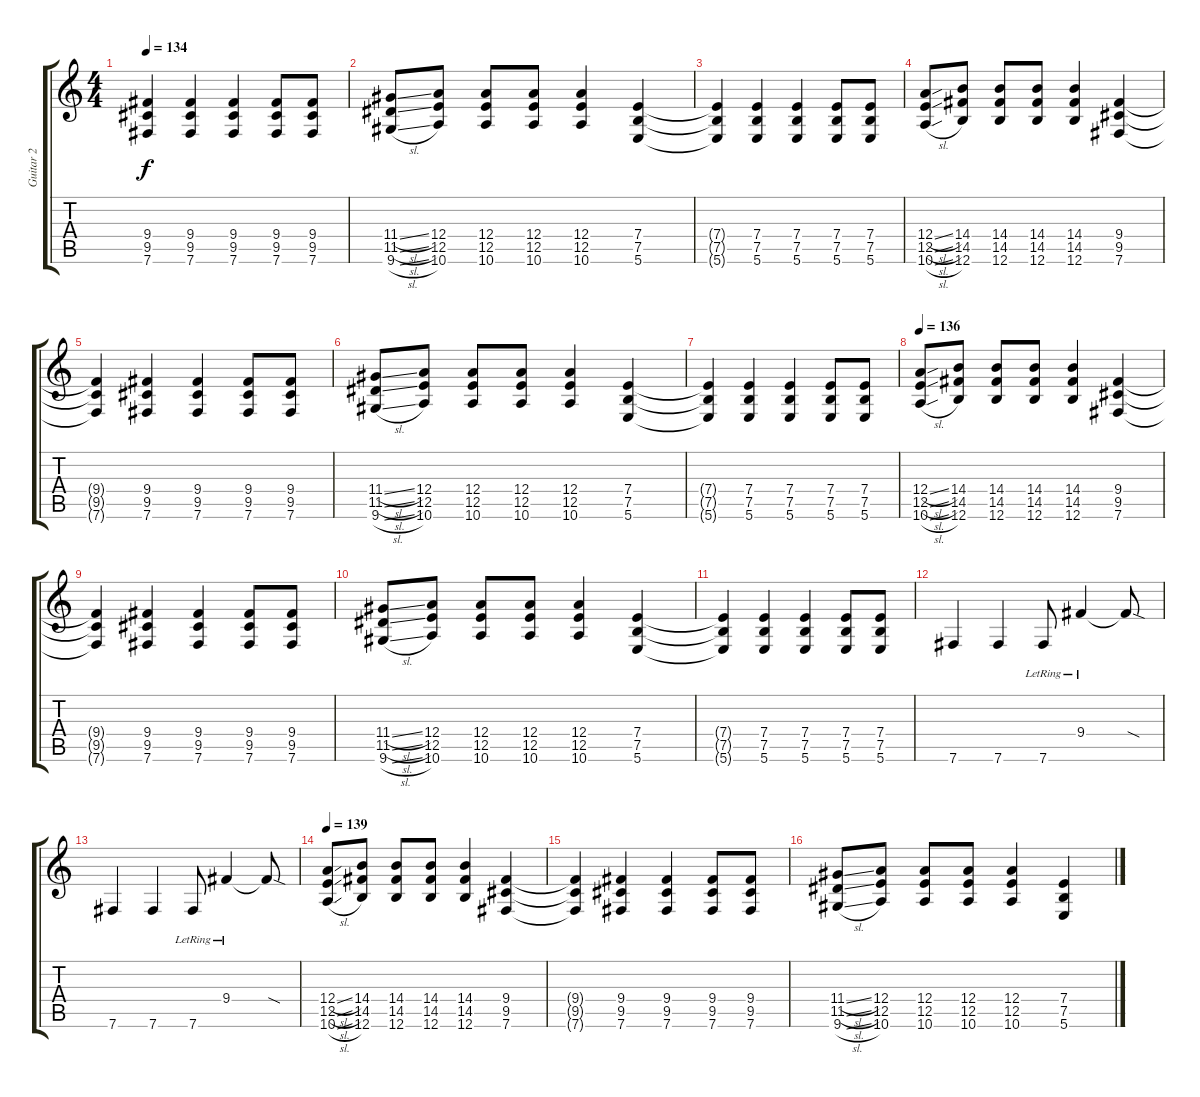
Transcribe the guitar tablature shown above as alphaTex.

\track ("Guitar 2" "Guitar 2") {instrument distortionguitar}
\staff {score tabs}
\tuning (B3 Gb3 D3 A2 E2 B1) {hide}
\ts (4 4)
\tempo 134
\clef g2
\ks c
(9.4{t} 9.5{t} 7.6{t}).4{dy f} (9.4 9.5 7.6).4 (9.4 9.5 7.6).4 (9.4 9.5 7.6).8 (9.4 9.5 7.6).8 |
(11.4{sl} 11.5{sl} 9.6{sl}).8 (12.4 12.5 10.6).8 (12.4 12.5 10.6).8 (12.4 12.5 10.6).8 (12.4 12.5 10.6).4 (7.4 7.5 5.6).4 |
(7.4{t} 7.5{t} 5.6{t}).4 (7.4 7.5 5.6).4 (7.4 7.5 5.6).4 (7.4 7.5 5.6).8 (7.4 7.5 5.6).8 |
(12.4{sl} 12.5{sl} 10.6{sl}).8 (14.4 14.5 12.6).8 (14.4 14.5 12.6).8 (14.4 14.5 12.6).8 (14.4 14.5 12.6).4 (9.4 9.5 7.6).4 |
(9.4{t} 9.5{t} 7.6{t}).4 (9.4 9.5 7.6).4 (9.4 9.5 7.6).4 (9.4 9.5 7.6).8 (9.4 9.5 7.6).8 |
(11.4{sl} 11.5{sl} 9.6{sl}).8 (12.4 12.5 10.6).8 (12.4 12.5 10.6).8 (12.4 12.5 10.6).8 (12.4 12.5 10.6).4 (7.4 7.5 5.6).4 |
(7.4{t} 7.5{t} 5.6{t}).4 (7.4 7.5 5.6).4 (7.4 7.5 5.6).4 (7.4 7.5 5.6).8 (7.4 7.5 5.6).8 |
\tempo 136
(12.4{sl} 12.5{sl} 10.6{sl}).8 (14.4 14.5 12.6).8 (14.4 14.5 12.6).8 (14.4 14.5 12.6).8 (14.4 14.5 12.6).4 (9.4 9.5 7.6).4 |
(9.4{t} 9.5{t} 7.6{t}).4 (9.4 9.5 7.6).4 (9.4 9.5 7.6).4 (9.4 9.5 7.6).8 (9.4 9.5 7.6).8 |
(11.4{sl} 11.5{sl} 9.6{sl}).8 (12.4 12.5 10.6).8 (12.4 12.5 10.6).8 (12.4 12.5 10.6).8 (12.4 12.5 10.6).4 (7.4 7.5 5.6).4 |
(7.4{t} 7.5{t} 5.6{t}).4 (7.4 7.5 5.6).4 (7.4 7.5 5.6).4 (7.4 7.5 5.6).8 (7.4 7.5 5.6).8 |
7.6.4 7.6.4 7.6{lr}.8 9.4{lr}.4 9.4{sod t}.8 |
7.6.4 7.6.4 7.6{lr}.8 9.4{lr}.4 9.4{sod t}.8 |
\tempo 139
(12.4{sl} 12.5{sl} 10.6{sl}).8 (14.4 14.5 12.6).8 (14.4 14.5 12.6).8 (14.4 14.5 12.6).8 (14.4 14.5 12.6).4 (9.4 9.5 7.6).4 |
(9.4{t} 9.5{t} 7.6{t}).4 (9.4 9.5 7.6).4 (9.4 9.5 7.6).4 (9.4 9.5 7.6).8 (9.4 9.5 7.6).8 |
(11.4{sl} 11.5{sl} 9.6{sl}).8 (12.4 12.5 10.6).8 (12.4 12.5 10.6).8 (12.4 12.5 10.6).8 (12.4 12.5 10.6).4 (7.4 7.5 5.6).4
